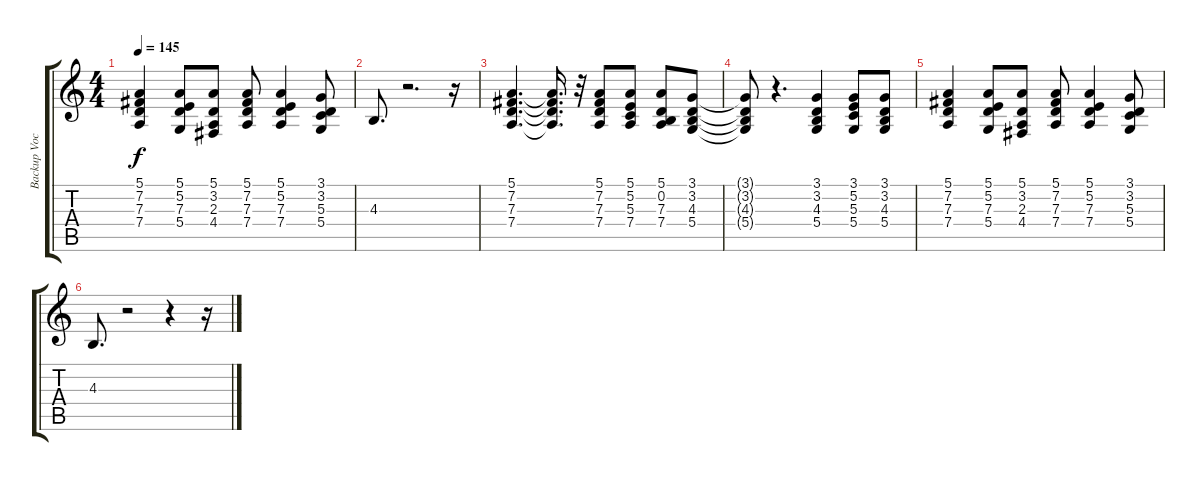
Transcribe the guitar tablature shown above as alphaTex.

\track ("Backup Vocals 2" "Backup Voc") {instrument voiceoohs}
\staff {score tabs}
\tuning (E4 B3 G3 D3 A2 E2) {hide}
\ts (4 4)
\tempo 145
\clef g2
\ks c
(5.1 7.2 7.3 7.4).4{dy f} (5.1 5.2 7.3 5.4).8 (5.1 3.2 2.3 4.4).8 (5.1 7.2 7.3 7.4).8 (5.1 5.2 7.3 7.4).4 (3.1 3.2 5.3 5.4).8 |
4.3.8{d} r.2{d} r.16 |
(5.1 7.2 7.3 7.4).4{d} (5.1{t} 7.2{t} 7.3{t} 7.4{t}).16{d} r.32 (5.1 7.2 7.3 7.4).8 (5.1 5.2 5.3 7.4).8 (5.1 0.2 7.3 7.4).8 (3.1 3.2 4.3 5.4).8 |
(3.1{t} 3.2{t} 4.3{t} 5.4{t}).8 r.4{d} (3.1 3.2 4.3 5.4).4 (3.1 5.2 5.3 5.4).8 (3.1 3.2 4.3 5.4).8 |
(5.1 7.2 7.3 7.4).4 (5.1 5.2 7.3 5.4).8 (5.1 3.2 2.3 4.4).8 (5.1 7.2 7.3 7.4).8 (5.1 5.2 7.3 7.4).4 (3.1 3.2 5.3 5.4).8 |
4.3.8{d} r.2 r.4 r.16
